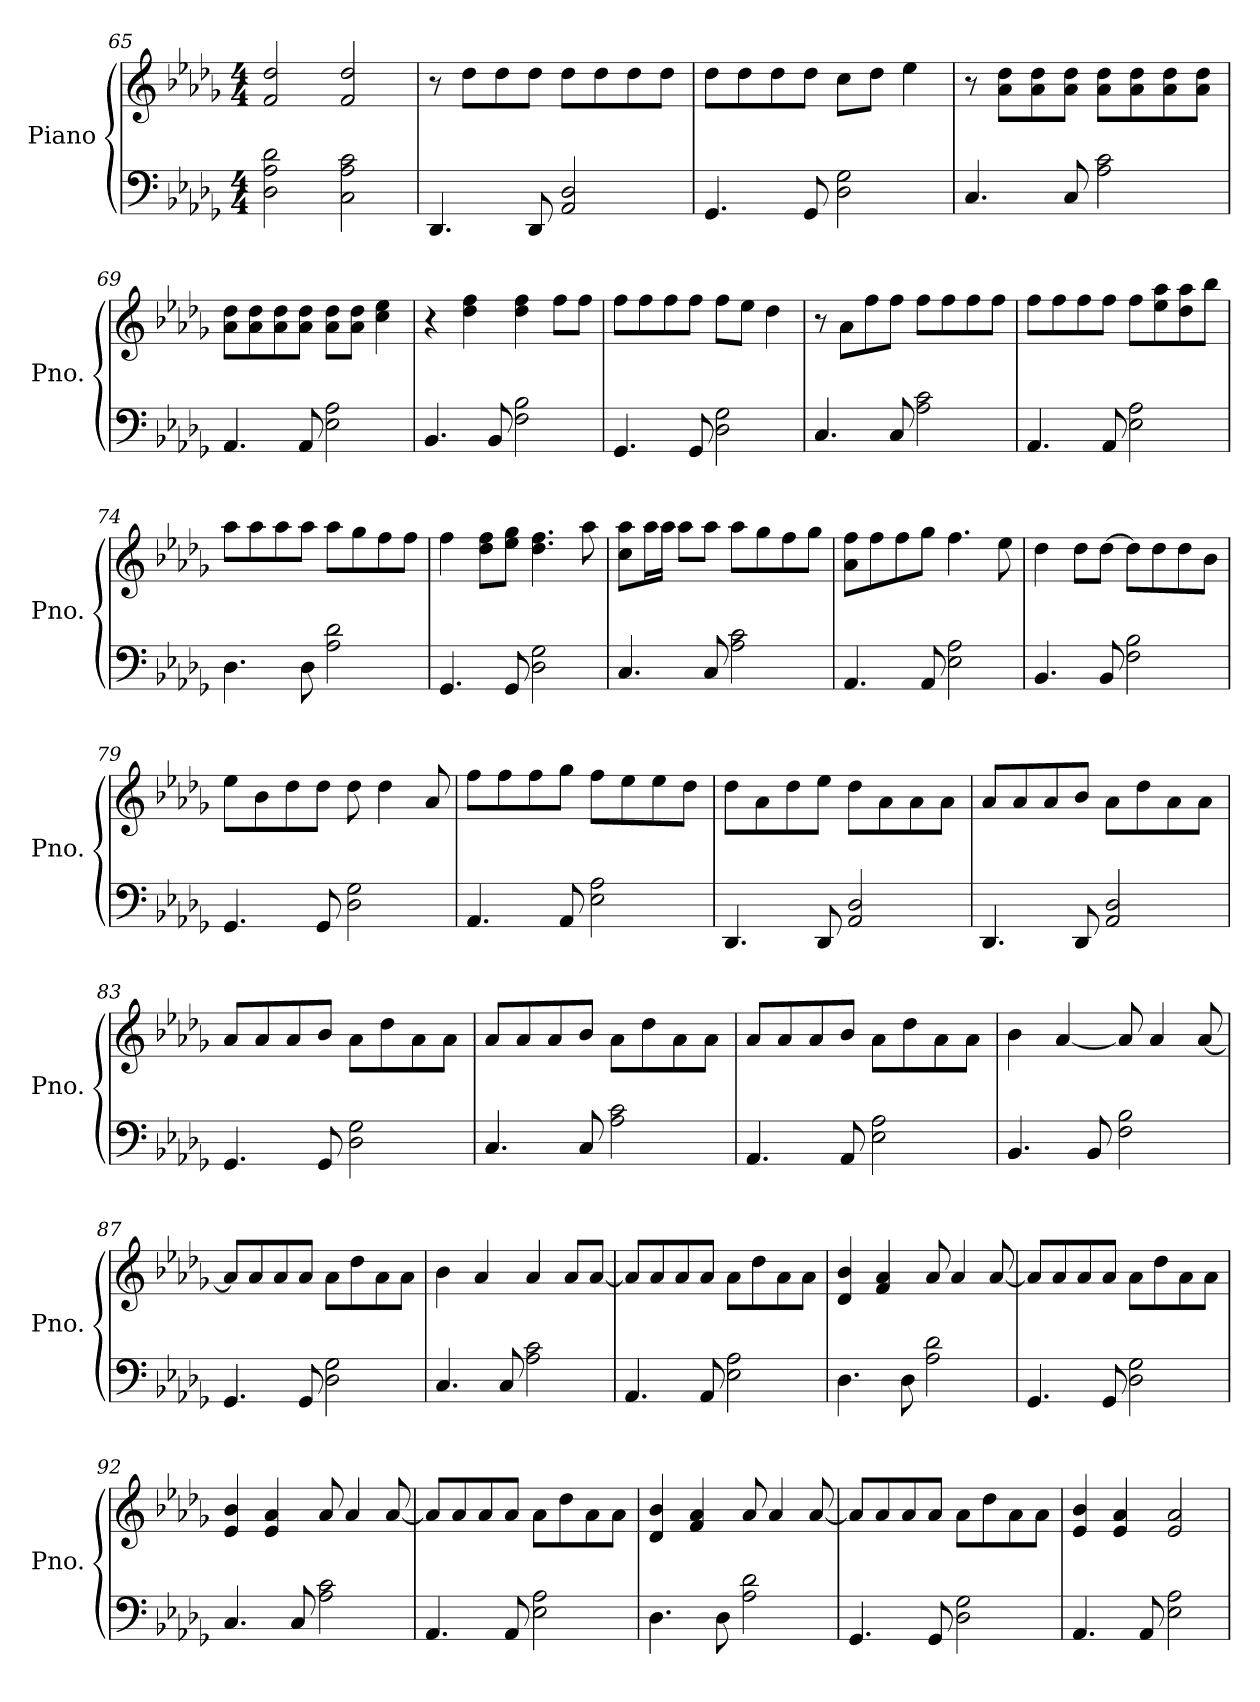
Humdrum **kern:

**kern	**kern
*part1	*part1
*staff2	*staff1
*I"Piano	*
*I'Pno.	*
*clefF4	*clefG2
*k[b-e-a-d-g-]	*k[b-e-a-d-g-]
*M4/4	*M4/4
=65	=65
2D-\ 2A-\ 2d-\	2f/ 2dd-/
2C\ 2A-\ 2c\	2f/ 2dd-/
!!LO:LB:g=z
=66	=66
4.DD-/	8r
.	8dd-\L
.	8dd-\
8DD-/	8dd-\J
2AA-/ 2D-/	8dd-\L
.	8dd-\
.	8dd-\
.	8dd-\J
=67	=67
4.GG-/	8dd-\L
.	8dd-\
.	8dd-\
8GG-/	8dd-\J
2D-\ 2G-\	8cc\L
.	8dd-\J
.	4ee-\
=68	=68
4.C/	8r
.	8a-\ 8dd-\L
.	8a-\ 8dd-\
8C/	8a-\ 8dd-\J
2A-\ 2c\	8a-\ 8dd-\L
.	8a-\ 8dd-\
.	8a-\ 8dd-\
.	8a-\ 8dd-\J
=69	=69
4.AA-/	8a-\ 8dd-\L
.	8a-\ 8dd-\
.	8a-\ 8dd-\
8AA-/	8a-\ 8dd-\J
2E-\ 2A-\	8a-\ 8dd-\L
.	8a-\ 8dd-\J
.	4cc\ 4ee-\
!!LO:LB:g=z
=70	=70
4.BB-/	4r
.	4dd-\ 4ff\
8BB-/	.
2F\ 2B-\	4dd-\ 4ff\
.	8ff\L
.	8ff\J
=71	=71
4.GG-/	8ff\L
.	8ff\
.	8ff\
8GG-/	8ff\J
2D-\ 2G-\	8ff\L
.	8ee-\J
.	4dd-\
=72	=72
4.C/	8r
.	8a-\L
.	8ff\
8C/	8ff\J
2A-\ 2c\	8ff\L
.	8ff\
.	8ff\
.	8ff\J
=73	=73
4.AA-/	8ff\L
.	8ff\
.	8ff\
8AA-/	8ff\J
2E-\ 2A-\	8ff\L
.	8ee-\ 8aa-\
.	8dd-\ 8aa-\
.	8bb-\J
!!LO:LB:g=z
=74	=74
4.D-\	8aa-\L
.	8aa-\
.	8aa-\
8D-\	8aa-\J
2A-\ 2d-\	8aa-\L
.	8gg-\
.	8ff\
.	8ff\J
=75	=75
4.GG-/	4ff\
.	8dd-\ 8ff\L
8GG-/	8ee-\ 8gg-\J
2D-\ 2G-\	4.dd-\ 4.ff\
.	8aa-\
=76	=76
4.C/	8cc\ 8aa-\L
.	16aa-\L
.	16aa-\JJ
.	8aa-\L
8C/	8aa-\J
2A-\ 2c\	8aa-\L
.	8gg-\
.	8ff\
.	8gg-\J
=77	=77
4.AA-/	8a-\ 8ff\L
.	8ff\
.	8ff\
8AA-/	8gg-\J
2E-\ 2A-\	4.ff\
.	8ee-\
!!LO:PB:g=z
=78	=78
4.BB-/	4dd-\
.	8dd-\L
8BB-/	[8dd-\J
2F\ 2B-\	8dd-\L]
.	8dd-\
.	8dd-\
.	8b-\J
=79	=79
4.GG-/	8ee-\L
.	8b-\
.	8dd-\
8GG-/	8dd-\J
2D-\ 2G-\	8dd-\
.	4dd-\
.	8a-/
=80	=80
4.AA-/	8ff\L
.	8ff\
.	8ff\
8AA-/	8gg-\J
2E-\ 2A-\	8ff\L
.	8ee-\
.	8ee-\
.	8dd-\J
=81	=81
4.DD-/	8dd-\L
.	8a-\
.	8dd-\
8DD-/	8ee-\J
2AA-/ 2D-/	8dd-\L
.	8a-\
.	8a-\
.	8a-\J
!!LO:LB:g=z
=82	=82
4.DD-/	8a-/L
.	8a-/
.	8a-/
8DD-/	8b-/J
2AA-/ 2D-/	8a-\L
.	8dd-\
.	8a-\
.	8a-\J
=83	=83
4.GG-/	8a-/L
.	8a-/
.	8a-/
8GG-/	8b-/J
2D-\ 2G-\	8a-\L
.	8dd-\
.	8a-\
.	8a-\J
=84	=84
4.C/	8a-/L
.	8a-/
.	8a-/
8C/	8b-/J
2A-\ 2c\	8a-\L
.	8dd-\
.	8a-\
.	8a-\J
=85	=85
4.AA-/	8a-/L
.	8a-/
.	8a-/
8AA-/	8b-/J
2E-\ 2A-\	8a-\L
.	8dd-\
.	8a-\
.	8a-\J
!!LO:LB:g=z
=86	=86
4.BB-/	4b-\
.	[4a-/
8BB-/	.
2F\ 2B-\	8a-/]
.	4a-/
.	[8a-/
=87	=87
4.GG-/	8a-/L]
.	8a-/
.	8a-/
8GG-/	8a-/J
2D-\ 2G-\	8a-\L
.	8dd-\
.	8a-\
.	8a-\J
=88	=88
4.C/	4b-\
.	4a-/
8C/	.
2A-\ 2c\	4a-/
.	8a-/L
.	[8a-/J
=89	=89
4.AA-/	8a-/L]
.	8a-/
.	8a-/
8AA-/	8a-/J
2E-\ 2A-\	8a-\L
.	8dd-\
.	8a-\
.	8a-\J
!!LO:LB:g=z
=90	=90
4.D-\	4d-/ 4b-/
.	4f/ 4a-/
8D-\	.
2A-\ 2d-\	8a-/
.	4a-/
.	[8a-/
=91	=91
4.GG-/	8a-/L]
.	8a-/
.	8a-/
8GG-/	8a-/J
2D-\ 2G-\	8a-\L
.	8dd-\
.	8a-\
.	8a-\J
=92	=92
4.C/	4e-/ 4b-/
.	4e-/ 4a-/
8C/	.
2A-\ 2c\	8a-/
.	4a-/
.	[8a-/
=93	=93
4.AA-/	8a-/L]
.	8a-/
.	8a-/
8AA-/	8a-/J
2E-\ 2A-\	8a-\L
.	8dd-\
.	8a-\
.	8a-\J
!!LO:LB:g=z
=94	=94
4.D-\	4d-/ 4b-/
.	4f/ 4a-/
8D-\	.
2A-\ 2d-\	8a-/
.	4a-/
.	[8a-/
=95	=95
4.GG-/	8a-/L]
.	8a-/
.	8a-/
8GG-/	8a-/J
2D-\ 2G-\	8a-\L
.	8dd-\
.	8a-\
.	8a-\J
=96	=96
4.AA-/	4e-/ 4b-/
.	4e-/ 4a-/
8AA-/	.
2E-\ 2A-\	2e-/ 2a-/
=	=
*-	*-
